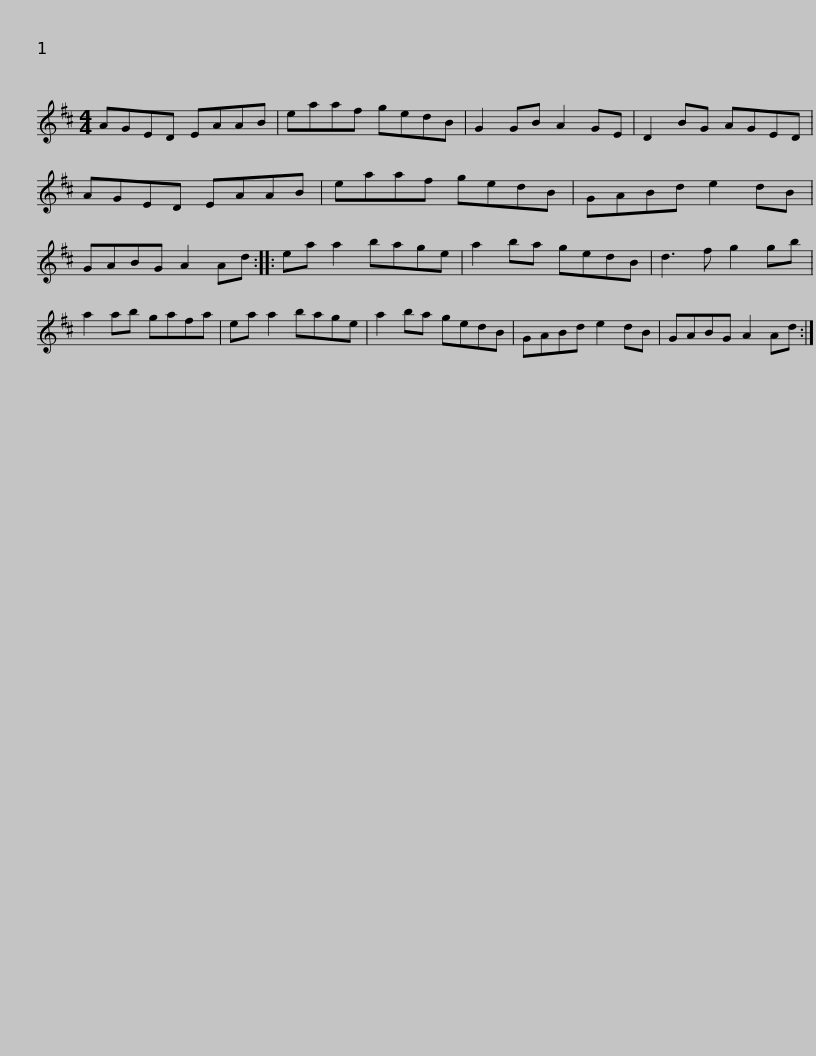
X:1
L:1/8
M:4/4
I:linebreak $
K:D
V:1 treble
V:1
 AGED EAAB | eaaf gedB | G2 GB A2 GE | D2 BG AGED | AGED EAAB |$ %5
 eaaf gedB | GABd e2 dB | GABG A2 Ad :: ea a2 bage | a2 ba gedB |$ %10
 d3 f g2 gb | a2 ab gafa | ea a2 bage | a2 ba gedB | GABd e2 dB | %15
 GABG A2 Ad :| %16
